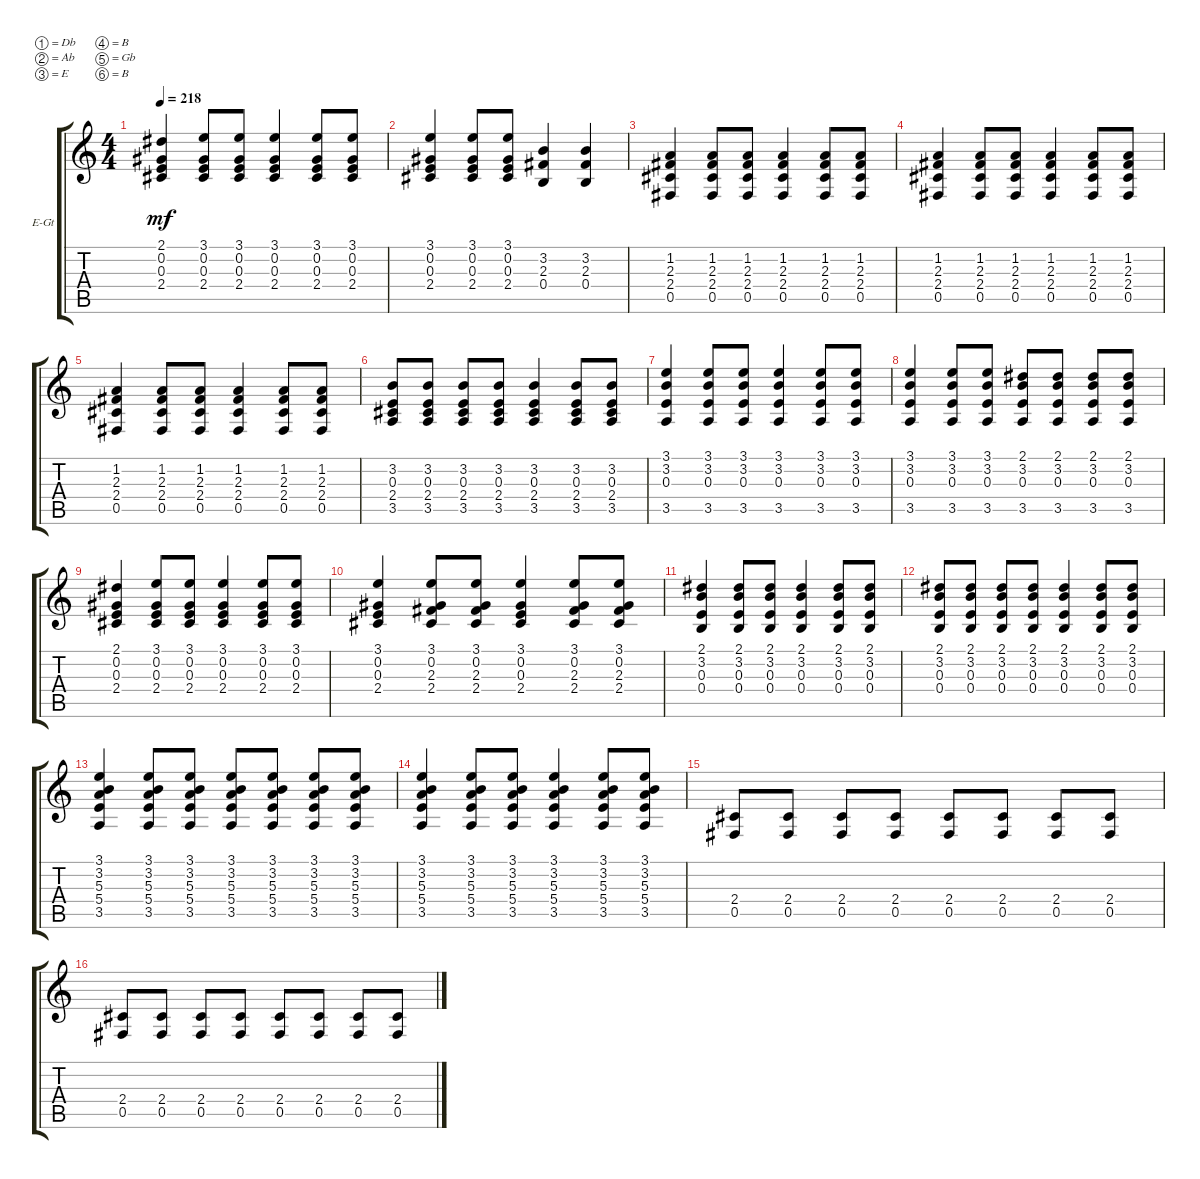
\bracketExtendMode groupsimilarinstruments
\firstSystemTrackNameOrientation horizontal
\otherSystemsTrackNameOrientation horizontal
\track ("Electric Guitar 2" "E-Gt") {instrument distortionguitar}
\staff {score tabs}
\tuning (Db4 Ab3 E3 B2 Gb2 B1)
\ts (4 4)
\tempo 218
\clef g2
\ks c
(0.3 2.4 0.2 2.1).4{dy mf} (3.1 0.2 2.4 0.3).8 (0.3 3.1 0.2 2.4).8 (0.3 3.1 0.2 2.4).4 (3.1 0.2 2.4 0.3).8 (0.3 3.1 0.2 2.4).8 |
(0.3 3.1 0.2 2.4).4 (3.1 0.2 2.4 0.3).8 (0.3 3.1 0.2 2.4).8 (0.4 2.3 3.2).4 (0.4 2.3 3.2).4 |
(2.4 0.5 2.3 1.2).4 (0.5 2.4 2.3 1.2).8 (1.2 2.3 2.4 0.5).8 (2.4 0.5 2.3 1.2).4 (0.5 2.4 2.3 1.2).8 (1.2 2.3 2.4 0.5).8 |
(2.4 0.5 2.3 1.2).4 (0.5 2.4 2.3 1.2).8 (1.2 2.3 2.4 0.5).8 (2.4 0.5 2.3 1.2).4 (0.5 2.4 2.3 1.2).8 (1.2 2.3 2.4 0.5).8 |
(2.4 0.5 2.3 1.2).4 (0.5 2.4 2.3 1.2).8 (1.2 2.3 2.4 0.5).8 (2.4 0.5 2.3 1.2).4 (0.5 2.4 2.3 1.2).8 (1.2 2.3 2.4 0.5).8 |
(3.2 0.3 3.5 2.4).8 (3.2 3.5 0.3 2.4).8 (3.2 0.3 3.5 2.4).8 (3.2 3.5 0.3 2.4).8 (3.5 0.3 3.2 2.4).4 (3.2 0.3 3.5 2.4).8 (3.2 3.5 0.3 2.4).8 |
(0.3 3.2 3.1 3.5).4 (3.1 3.2 0.3 3.5).8 (3.1 3.2 0.3 3.5).8 (0.3 3.2 3.1 3.5).4 (3.1 3.2 0.3 3.5).8 (3.1 3.2 0.3 3.5).8 |
(0.3 3.2 3.1 3.5).4 (3.1 3.2 0.3 3.5).8 (3.1 3.2 0.3 3.5).8 (0.3 3.2 2.1 3.5).8 (0.3 2.1 3.2 3.5).8 (0.3 3.2 2.1 3.5).8 (0.3 2.1 3.2 3.5).8 |
(0.3 0.2 2.1 2.4).4 (3.1 0.2 2.4 0.3).8 (0.3 3.1 0.2 2.4).8 (0.3 3.1 0.2 2.4).4 (3.1 0.2 2.4 0.3).8 (0.3 3.1 0.2 2.4).8 |
(0.3 3.1 0.2 2.4).4 (3.1 0.2 2.4 2.3).8 (2.3 3.1 0.2 2.4).8 (0.3 3.1 0.2 2.4).4 (3.1 0.2 2.4 2.3).8 (2.3 3.1 0.2 2.4).8 |
(0.4 0.3 3.2 2.1).4 (0.4 0.3 3.2 2.1).8 (0.4 0.3 3.2 2.1).8 (0.4 0.3 3.2 2.1).4 (0.4 0.3 3.2 2.1).8 (0.4 0.3 3.2 2.1).8 |
(0.4 0.3 3.2 2.1).8 (0.4 0.3 3.2 2.1).8 (0.4 0.3 3.2 2.1).8 (0.4 0.3 3.2 2.1).8 (0.4 0.3 3.2 2.1).4 (0.4 0.3 3.2 2.1).8 (0.4 0.3 3.2 2.1).8 |
(3.1 3.2 5.3 5.4 3.5).4 (3.1 3.2 5.3 5.4 3.5).8 (3.1 3.2 5.3 5.4 3.5).8 (3.1 3.2 5.3 5.4 3.5).8 (3.1 3.2 5.3 5.4 3.5).8 (3.1 3.2 5.3 5.4 3.5).8 (3.1 3.2 5.3 5.4 3.5).8 |
(3.1 3.2 5.3 5.4 3.5).4 (3.1 3.2 5.3 5.4 3.5).8 (3.1 3.2 5.3 5.4 3.5).8 (3.1 3.2 5.3 5.4 3.5).4 (3.1 3.2 5.3 5.4 3.5).8 (3.1 3.2 5.3 5.4 3.5).8 |
(0.5 2.4).8 (2.4 0.5).8 (2.4 0.5).8 (2.4 0.5).8 (2.4 0.5).8 (2.4 0.5).8 (2.4 0.5).8 (2.4 0.5).8 |
(0.5 2.4).8 (2.4 0.5).8 (2.4 0.5).8 (2.4 0.5).8 (2.4 0.5).8 (2.4 0.5).8 (2.4 0.5).8 (2.4 0.5).8
